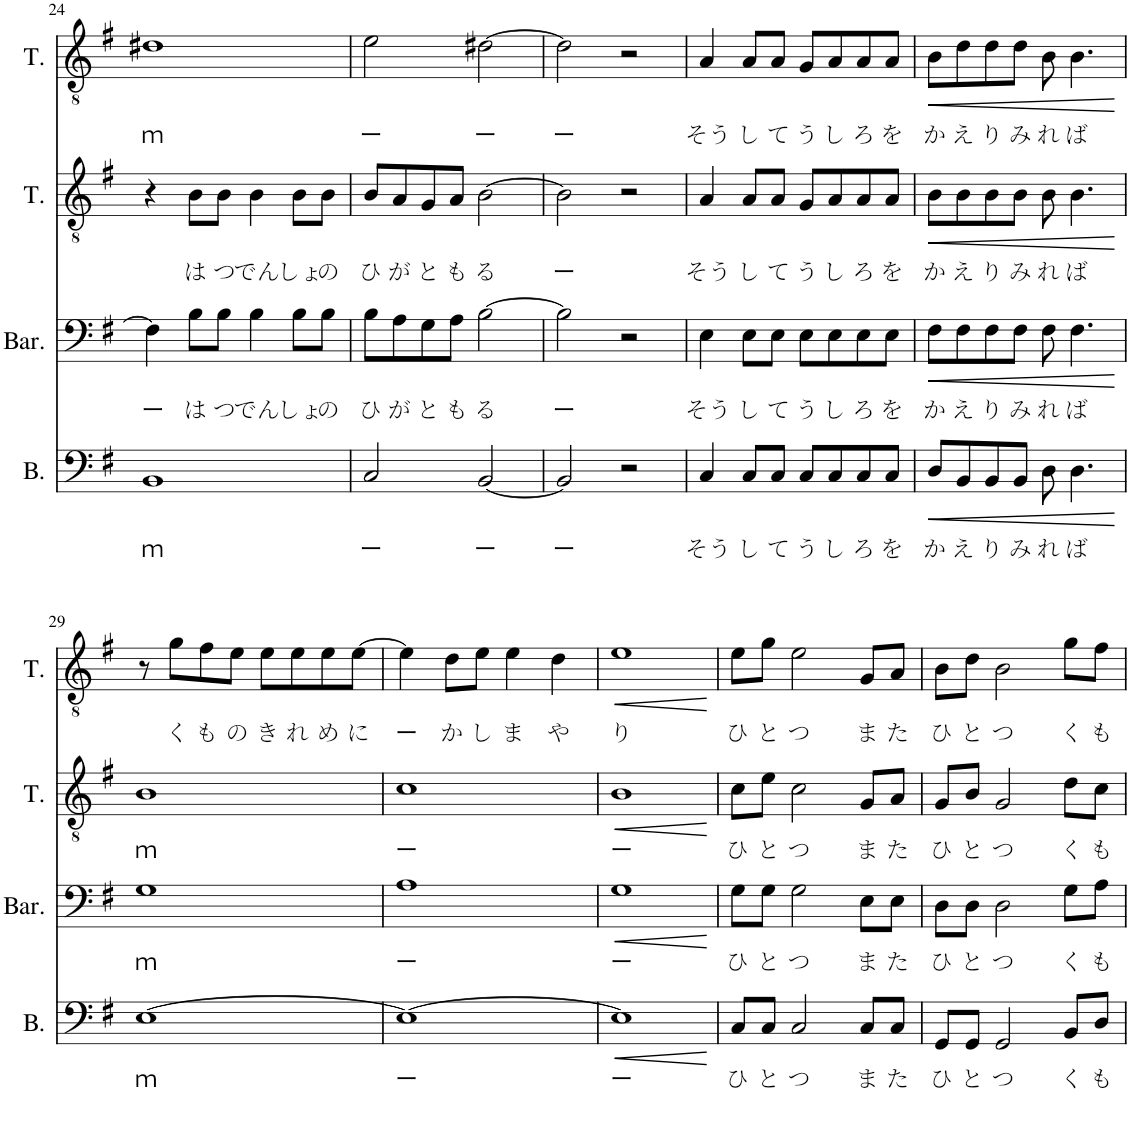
**kern	**text	**dynam	**kern	**text	**dynam	**kern	**text	**dynam	**kern	**text	**dynam
*part4	*part4	*part4	*part3	*part3	*part3	*part2	*part2	*part2	*part1	*part1	*part1
*staff4	*staff4	*staff4	*staff3	*staff3	*staff3	*staff2	*staff2	*staff2	*staff1	*staff1	*staff1
*I"バス	*	*	*I"バリトン	*	*	*I"テナー2	*	*	*I"テナー1	*	*
!!LO:PB:g=z
*clefF4	*	*	*clefF4	*	*	*clefGv2	*	*	*clefGv2	*	*
*k[f#]	*	*	*k[f#]	*	*	*k[f#]	*	*	*k[f#]	*	*
*M4/4	*	*	*M4/4	*	*	*M4/4	*	*	*M4/4	*	*
*met(c)	*	*	*met(c)	*	*	*met(c)	*	*	*met(c)	*	*
=24	=24	=24	=24	=24	=24	=24	=24	=24	=24	=24	=24
!	!LO:LY:b	!	!	!LO:LY:b	!	!	!	!	!	!LO:LY:b	!
1BB	ｍ	.	4F#\]	ー	.	4r	.	.	1d#X	ｍ	.
!	!	!	!	!LO:LY:b	!	!	!LO:LY:b	!	!	!	!
.	.	.	8B\L	は	.	8B\L	は	.	.	.	.
!	!	!	!	!LO:LY:b	!	!	!LO:LY:b	!	!	!	!
.	.	.	8B\J	つ	.	8B\J	つ	.	.	.	.
!	!	!	!	!LO:LY:b	!	!	!LO:LY:b	!	!	!	!
.	.	.	4B\	でん	.	4B\	でん	.	.	.	.
!	!	!	!	!LO:LY:b	!	!	!LO:LY:b	!	!	!	!
.	.	.	8B\L	しょ	.	8B\L	しょ	.	.	.	.
!	!	!	!	!LO:LY:b	!	!	!LO:LY:b	!	!	!	!
.	.	.	8B\J	の	.	8B\J	の	.	.	.	.
=25	=25	=25	=25	=25	=25	=25	=25	=25	=25	=25	=25
!	!LO:LY:b	!	!	!LO:LY:b	!	!	!LO:LY:b	!	!	!LO:LY:b	!
2C/	ー	.	8B\L	ひ	.	8B/L	ひ	.	2e\	ー	.
!	!	!	!	!LO:LY:b	!	!	!LO:LY:b	!	!	!	!
.	.	.	8A\	が	.	8A/	が	.	.	.	.
!	!	!	!	!LO:LY:b	!	!	!LO:LY:b	!	!	!	!
.	.	.	8G\	と	.	8G/	と	.	.	.	.
!	!	!	!	!LO:LY:b	!	!	!LO:LY:b	!	!	!	!
.	.	.	8A\J	も	.	8A/J	も	.	.	.	.
!	!LO:LY:b	!	!	!LO:LY:b	!	!	!LO:LY:b	!	!	!LO:LY:b	!
[2BB/	ー	.	[2B\	る	.	[2B\	る	.	[2d#X\	ー	.
=26	=26	=26	=26	=26	=26	=26	=26	=26	=26	=26	=26
!	!LO:LY:b	!	!	!LO:LY:b	!	!	!LO:LY:b	!	!	!LO:LY:b	!
2BB/]	ー	.	2B\]	ー	.	2B\]	ー	.	2d#\]	ー	.
2r	.	.	2r	.	.	2r	.	.	2r	.	.
=27	=27	=27	=27	=27	=27	=27	=27	=27	=27	=27	=27
!	!LO:LY:b	!	!	!LO:LY:b	!	!	!LO:LY:b	!	!	!LO:LY:b	!
4C/	そう	.	4E\	そう	.	4A/	そう	.	4A/	そう	.
!	!LO:LY:b	!	!	!LO:LY:b	!	!	!LO:LY:b	!	!	!LO:LY:b	!
8C/L	し	.	8E\L	し	.	8A/L	し	.	8A/L	し	.
!	!LO:LY:b	!	!	!LO:LY:b	!	!	!LO:LY:b	!	!	!LO:LY:b	!
8C/J	て	.	8E\J	て	.	8A/J	て	.	8A/J	て	.
!	!LO:LY:b	!	!	!LO:LY:b	!	!	!LO:LY:b	!	!	!LO:LY:b	!
8C/L	う	.	8E\L	う	.	8G/L	う	.	8G/L	う	.
!	!LO:LY:b	!	!	!LO:LY:b	!	!	!LO:LY:b	!	!	!LO:LY:b	!
8C/	し	.	8E\	し	.	8A/	し	.	8A/	し	.
!	!LO:LY:b	!	!	!LO:LY:b	!	!	!LO:LY:b	!	!	!LO:LY:b	!
8C/	ろ	.	8E\	ろ	.	8A/	ろ	.	8A/	ろ	.
!	!LO:LY:b	!	!	!LO:LY:b	!	!	!LO:LY:b	!	!	!LO:LY:b	!
8C/J	を	.	8E\J	を	.	8A/J	を	.	8A/J	を	.
=28	=28	=28	=28	=28	=28	=28	=28	=28	=28	=28	=28
!	!LO:LY:b	!LO:HP:b	!	!LO:LY:b	!LO:HP:b	!	!LO:LY:b	!LO:HP:b	!	!LO:LY:b	!LO:HP:b
8D/L	か	<	8F#\L	か	<	8B\L	か	<	8B\L	か	<
!	!LO:LY:b	!	!	!LO:LY:b	!	!	!LO:LY:b	!	!	!LO:LY:b	!
8BB/	え	.	8F#\	え	.	8B\	え	.	8d\	え	.
!	!LO:LY:b	!	!	!LO:LY:b	!	!	!LO:LY:b	!	!	!LO:LY:b	!
8BB/	り	.	8F#\	り	.	8B\	り	.	8d\	り	.
!	!LO:LY:b	!	!	!LO:LY:b	!	!	!LO:LY:b	!	!	!LO:LY:b	!
8BB/J	み	.	8F#\J	み	.	8B\J	み	.	8d\J	み	.
!	!LO:LY:b	!	!	!LO:LY:b	!	!	!LO:LY:b	!	!	!LO:LY:b	!
8D\	れ	.	8F#\	れ	.	8B\	れ	.	8B\	れ	.
!	!LO:LY:b	!	!	!LO:LY:b	!	!	!LO:LY:b	!	!	!LO:LY:b	!
4.D\	ば	.	4.F#\	ば	.	4.B\	ば	.	4.B\	ば	.
.	.	[	.	.	[	.	.	[	.	.	[
!!LO:LB:g=z
=29	=29	=29	=29	=29	=29	=29	=29	=29	=29	=29	=29
!	!LO:LY:b	!	!	!LO:LY:b	!	!	!LO:LY:b	!	!	!	!
[1E	ｍ	.	1G	ｍ	.	1B	ｍ	.	8r	.	.
!	!	!	!	!	!	!	!	!	!	!LO:LY:b	!
.	.	.	.	.	.	.	.	.	8g\L	く	.
!	!	!	!	!	!	!	!	!	!	!LO:LY:b	!
.	.	.	.	.	.	.	.	.	8f#\	も	.
!	!	!	!	!	!	!	!	!	!	!LO:LY:b	!
.	.	.	.	.	.	.	.	.	8e\J	の	.
!	!	!	!	!	!	!	!	!	!	!LO:LY:b	!
.	.	.	.	.	.	.	.	.	8e\L	き	.
!	!	!	!	!	!	!	!	!	!	!LO:LY:b	!
.	.	.	.	.	.	.	.	.	8e\	れ	.
!	!	!	!	!	!	!	!	!	!	!LO:LY:b	!
.	.	.	.	.	.	.	.	.	8e\	め	.
!	!	!	!	!	!	!	!	!	!	!LO:LY:b	!
.	.	.	.	.	.	.	.	.	[8e\J	に	.
=30	=30	=30	=30	=30	=30	=30	=30	=30	=30	=30	=30
!	!LO:LY:b	!	!	!LO:LY:b	!	!	!LO:LY:b	!	!	!LO:LY:b	!
1E_	ー	.	1A	ー	.	1c	ー	.	4e\]	ー	.
!	!	!	!	!	!	!	!	!	!	!LO:LY:b	!
.	.	.	.	.	.	.	.	.	8d\L	か	.
!	!	!	!	!	!	!	!	!	!	!LO:LY:b	!
.	.	.	.	.	.	.	.	.	8e\J	し	.
!	!	!	!	!	!	!	!	!	!	!LO:LY:b	!
.	.	.	.	.	.	.	.	.	4e\	ま	.
!	!	!	!	!	!	!	!	!	!	!LO:LY:b	!
.	.	.	.	.	.	.	.	.	4d\	や	.
=31	=31	=31	=31	=31	=31	=31	=31	=31	=31	=31	=31
!	!LO:LY:b	!LO:HP:b	!	!LO:LY:b	!LO:HP:b	!	!LO:LY:b	!LO:HP:b	!	!LO:LY:b	!LO:HP:b
1E]	ー	<	1G	ー	<	1B	ー	<	1e	り	<
.	.	[	.	.	[	.	.	[	.	.	[
=32	=32	=32	=32	=32	=32	=32	=32	=32	=32	=32	=32
!	!LO:LY:b	!	!	!LO:LY:b	!	!	!LO:LY:b	!	!	!LO:LY:b	!
8C/L	ひ	.	8G\L	ひ	.	8c\L	ひ	.	8e\L	ひ	.
!	!LO:LY:b	!	!	!LO:LY:b	!	!	!LO:LY:b	!	!	!LO:LY:b	!
8C/J	と	.	8G\J	と	.	8e\J	と	.	8g\J	と	.
!	!LO:LY:b	!	!	!LO:LY:b	!	!	!LO:LY:b	!	!	!LO:LY:b	!
2C/	つ	.	2G\	つ	.	2c\	つ	.	2e\	つ	.
!	!LO:LY:b	!	!	!LO:LY:b	!	!	!LO:LY:b	!	!	!LO:LY:b	!
8C/L	ま	.	8E\L	ま	.	8G/L	ま	.	8G/L	ま	.
!	!LO:LY:b	!	!	!LO:LY:b	!	!	!LO:LY:b	!	!	!LO:LY:b	!
8C/J	た	.	8E\J	た	.	8A/J	た	.	8A/J	た	.
=33	=33	=33	=33	=33	=33	=33	=33	=33	=33	=33	=33
!	!LO:LY:b	!	!	!LO:LY:b	!	!	!LO:LY:b	!	!	!LO:LY:b	!
8GG/L	ひ	.	8D\L	ひ	.	8G/L	ひ	.	8B\L	ひ	.
!	!LO:LY:b	!	!	!LO:LY:b	!	!	!LO:LY:b	!	!	!LO:LY:b	!
8GG/J	と	.	8D\J	と	.	8B/J	と	.	8d\J	と	.
!	!LO:LY:b	!	!	!LO:LY:b	!	!	!LO:LY:b	!	!	!LO:LY:b	!
2GG/	つ	.	2D\	つ	.	2G/	つ	.	2B\	つ	.
!	!LO:LY:b	!	!	!LO:LY:b	!	!	!LO:LY:b	!	!	!LO:LY:b	!
8BB/L	く	.	8G\L	く	.	8d\L	く	.	8g\L	く	.
!	!LO:LY:b	!	!	!LO:LY:b	!	!	!LO:LY:b	!	!	!LO:LY:b	!
8D/J	も	.	8A\J	も	.	8c\J	も	.	8f#\J	も	.
=	=	=	=	=	=	=	=	=	=	=	=
*-	*-	*-	*-	*-	*-	*-	*-	*-	*-	*-	*-
